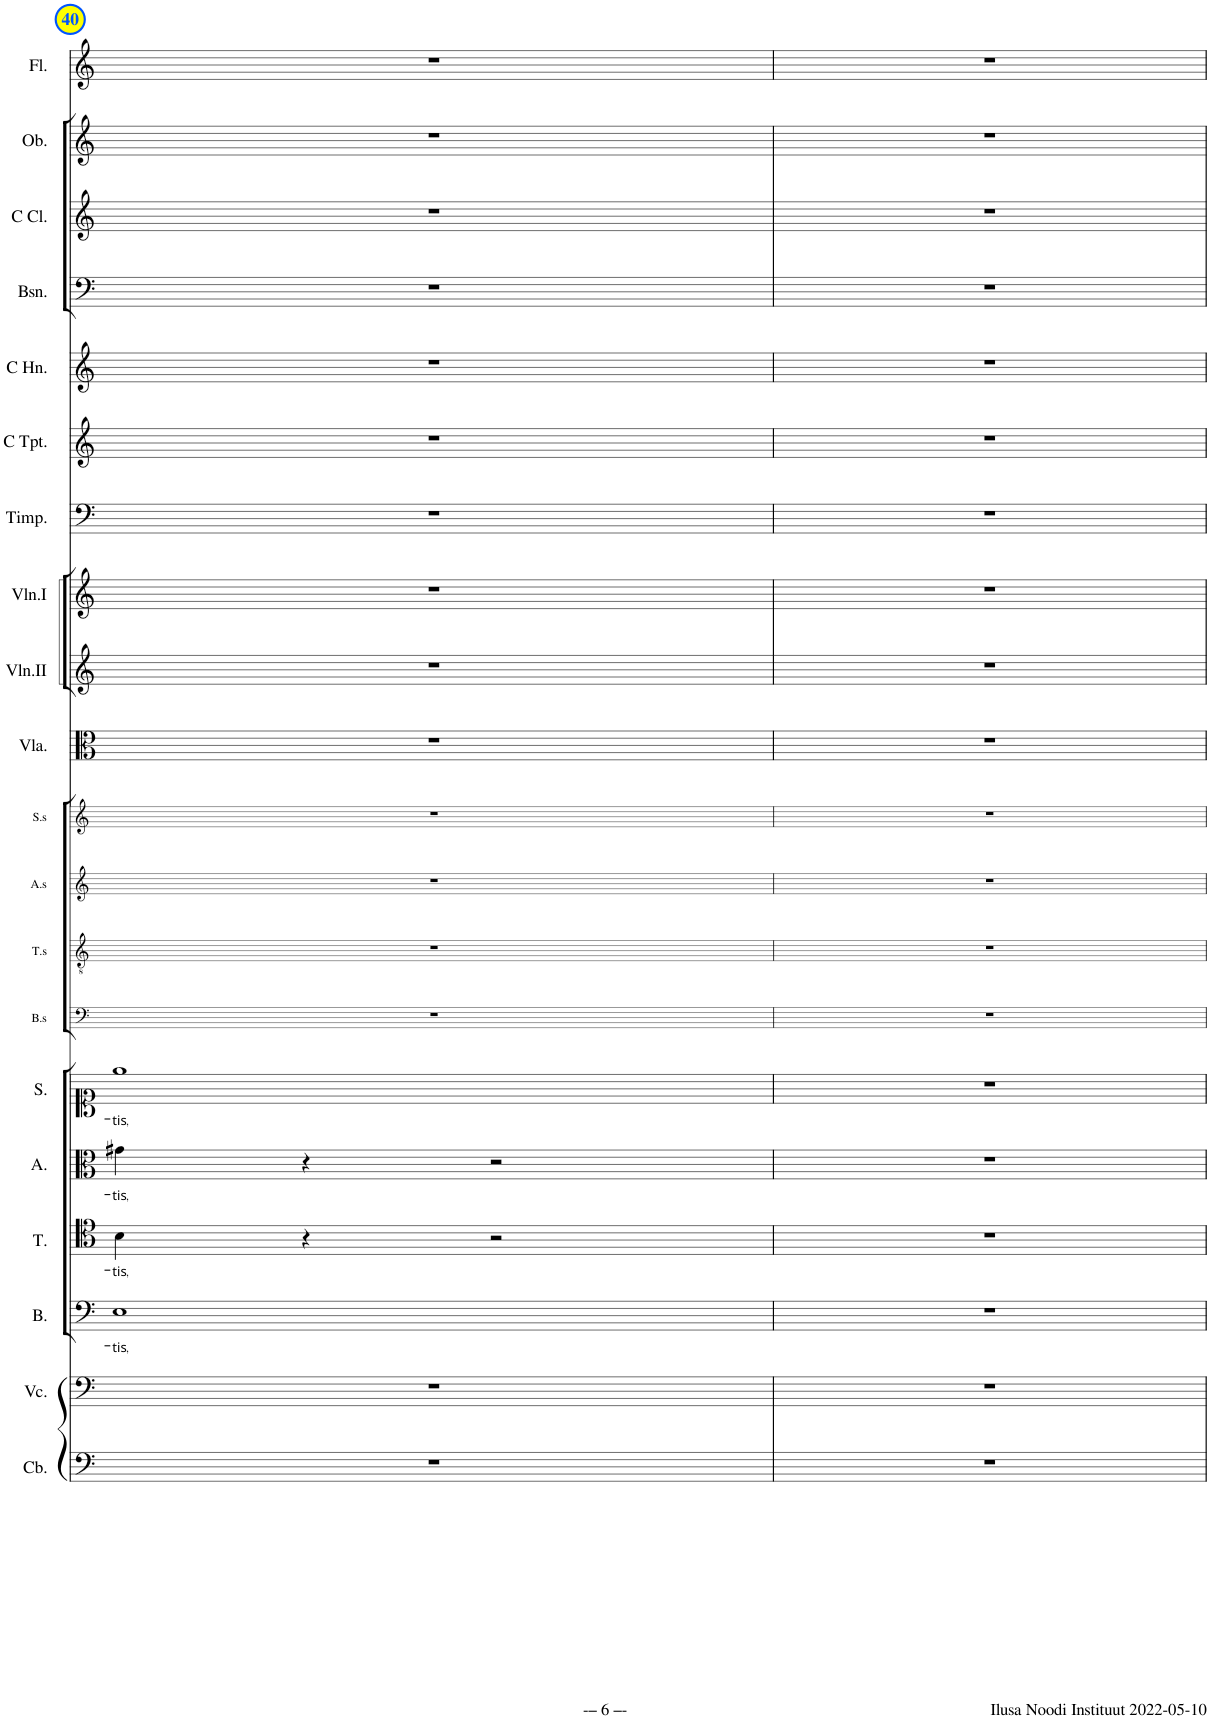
**kern	**kern	**kern	**text	**kern	**text	**kern	**text	**kern	**text	**kern	**kern	**kern	**kern	**kern	**kern	**kern	**kern	**kern	**kern	**kern	**kern	**kern	**kern
*part20	*part19	*part18	*part18	*part17	*part17	*part16	*part16	*part15	*part15	*part14	*part13	*part12	*part11	*part10	*part9	*part8	*part7	*part6	*part5	*part4	*part3	*part2	*part1
*staff20	*staff19	*staff18	*staff18	*staff17	*staff17	*staff16	*staff16	*staff15	*staff15	*staff14	*staff13	*staff12	*staff11	*staff10	*staff9	*staff8	*staff7	*staff6	*staff5	*staff4	*staff3	*staff2	*staff1
*I"Contrabass	*I"Violoncello	*I"B.	*	*I"T.	*	*I"A.	*	*I"S.	*	*I"Bass solo	*I"Tenor solo	*I"Alto solo	*I"Soprano solo	*I"Viola	*I"Violin II	*I"Violin I	*I"Timpani	*I"C Trumpet	*I"Horn in C	*I"Bassoon	*I"C Clarinet	*I"Oboe	*I"Flute
*I'Cb.	*I'Vc.	*I'B.	*	*I'T.	*	*I'A.	*	*I'S.	*	*I'B.s	*I'T.s	*I'A.s	*I'S.s	*I'Vla.	*I'Vln.II	*I'Vln.I	*I'Timp.	*I'C Tpt.	*	*I'Bsn.	*I'C Cl.	*I'Ob.	*I'Fl.
!!LO:PB:g=z
*clefF4	*clefF4	*clefF4	*	*clefC4	*	*clefC3	*	*clefC1	*	*clefF4	*clefGv2	*clefG2	*clefG2	*clefC3	*clefG2	*clefG2	*clefF4	*clefG2	*clefG2	*clefF4	*clefG2	*clefG2	*clefG2
*Trd7c12	*	*	*	*	*	*	*	*	*	*	*	*	*	*	*	*	*	*	*Trd7c12	*	*Trd1c2	*	*
*k[]	*k[]	*k[]	*	*k[]	*	*k[]	*	*k[]	*	*k[]	*k[]	*k[]	*k[]	*k[]	*k[]	*k[]	*k[]	*k[]	*k[]	*k[]	*k[]	*k[]	*k[]
*M2/2	*M2/2	*M2/2	*	*M2/2	*	*M2/2	*	*M2/2	*	*M2/2	*M2/2	*M2/2	*M2/2	*M2/2	*M2/2	*M2/2	*M2/2	*M2/2	*M2/2	*M2/2	*M2/2	*M2/2	*M2/2
*met(c|)	*met(c|)	*met(c|)	*	*met(c|)	*	*met(c|)	*	*met(c|)	*	*met(c|)	*met(c|)	*met(c|)	*met(c|)	*met(c|)	*met(c|)	*met(c|)	*met(c|)	*met(c|)	*met(c|)	*met(c|)	*met(c|)	*met(c|)	*met(c|)
=40	=40	=40	=40	=40	=40	=40	=40	=40	=40	=40	=40	=40	=40	=40	=40	=40	=40	=40	=40	=40	=40	=40	=40
!	!	!	!LO:LY:b	!	!LO:LY:b	!	!LO:LY:b	!	!LO:LY:b	!	!	!	!	!	!	!	!	!	!	!	!	!	!
1r	1r	1E	-tis,	4B\	-tis,	4g#X\	-tis,	1ee	-tis,	1r	1r	1r	1r	1r	1r	1r	1r	1r	1r	1r	1r	1r	1r
.	.	.	.	4r	.	4r	.	.	.	.	.	.	.	.	.	.	.	.	.	.	.	.	.
.	.	.	.	2r	.	2r	.	.	.	.	.	.	.	.	.	.	.	.	.	.	.	.	.
=41	=41	=41	=41	=41	=41	=41	=41	=41	=41	=41	=41	=41	=41	=41	=41	=41	=41	=41	=41	=41	=41	=41	=41
1r	1r	1r	.	1r	.	1r	.	1r	.	1r	1r	1r	1r	1r	1r	1r	1r	1r	1r	1r	1r	1r	1r
=	=	=	=	=	=	=	=	=	=	=	=	=	=	=	=	=	=	=	=	=	=	=	=
*-	*-	*-	*-	*-	*-	*-	*-	*-	*-	*-	*-	*-	*-	*-	*-	*-	*-	*-	*-	*-	*-	*-	*-
